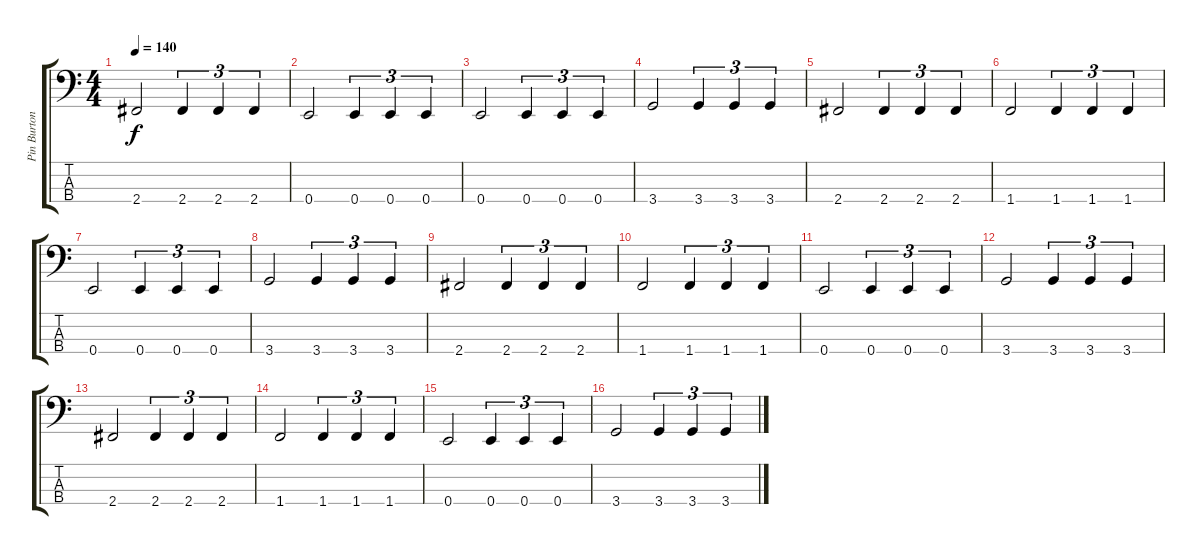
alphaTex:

\track ("Pin Burton" "Pin Burton") {instrument electricbassfinger}
\staff {score tabs}
\tuning (G2 D2 A1 E1) {hide}
\ts (4 4)
\tempo 140
\clef f4
\ks c
2.4.2{dy f} 2.4.4{tu (3 2)} 2.4.4{tu (3 2)} 2.4.4{tu (3 2)} |
0.4.2 0.4.4{tu (3 2)} 0.4.4{tu (3 2)} 0.4.4{tu (3 2)} |
0.4.2 0.4.4{tu (3 2)} 0.4.4{tu (3 2)} 0.4.4{tu (3 2)} |
3.4.2 3.4.4{tu (3 2)} 3.4.4{tu (3 2)} 3.4.4{tu (3 2)} |
2.4.2 2.4.4{tu (3 2)} 2.4.4{tu (3 2)} 2.4.4{tu (3 2)} |
1.4.2 1.4.4{tu (3 2)} 1.4.4{tu (3 2)} 1.4.4{tu (3 2)} |
0.4.2 0.4.4{tu (3 2)} 0.4.4{tu (3 2)} 0.4.4{tu (3 2)} |
3.4.2 3.4.4{tu (3 2)} 3.4.4{tu (3 2)} 3.4.4{tu (3 2)} |
2.4.2 2.4.4{tu (3 2)} 2.4.4{tu (3 2)} 2.4.4{tu (3 2)} |
1.4.2 1.4.4{tu (3 2)} 1.4.4{tu (3 2)} 1.4.4{tu (3 2)} |
0.4.2 0.4.4{tu (3 2)} 0.4.4{tu (3 2)} 0.4.4{tu (3 2)} |
3.4.2 3.4.4{tu (3 2)} 3.4.4{tu (3 2)} 3.4.4{tu (3 2)} |
2.4.2 2.4.4{tu (3 2)} 2.4.4{tu (3 2)} 2.4.4{tu (3 2)} |
1.4.2 1.4.4{tu (3 2)} 1.4.4{tu (3 2)} 1.4.4{tu (3 2)} |
0.4.2 0.4.4{tu (3 2)} 0.4.4{tu (3 2)} 0.4.4{tu (3 2)} |
3.4.2 3.4.4{tu (3 2)} 3.4.4{tu (3 2)} 3.4.4{tu (3 2)}
